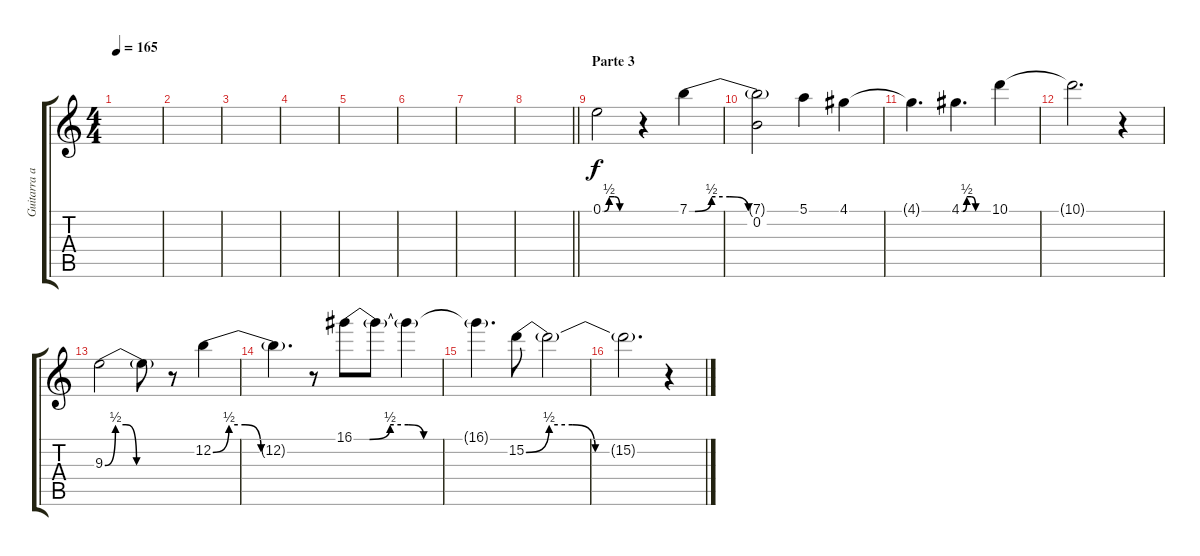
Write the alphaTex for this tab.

\track ("Guitarra adicional" "Guitarra a") {instrument distortionguitar}
\staff {score tabs}
\tuning (E4 B3 G3 D3 A2 E2) {hide}
\ts (4 4)
\tempo 165
\clef g2
\ks c
|
|
|
|
|
|
|
\barLineRight lightlight
|
\section ("" "Parte 3")
0.1{be (custom 0 0 3 0 12 2 22 2 32 0 60 0)}.2 r.4 7.1{be (custom 0 0 3 0 12 2 22 2 32 0 60 0)}.4 |
(7.1{t} 0.2).2 5.1.4 4.1.4 |
4.1{t}.4{d} 4.1{be (custom 0 0 3 0 12 2 22 2 32 0 60 0)}.4{d} 10.1.4 |
10.1{t}.2{d} r.4 |
9.3{be (custom 0 0 10 2 20 2 30 0 60 0)}.2 9.3{t}.8 r.8 12.2{be (custom 0 0 10 2 20 2 30 0 60 0)}.4 |
12.2{t}.4{d} r.8 16.1{be (custom 0 0 6 0 14 2 21 2 27 0 30 0 34 0 60 0)}.8 16.1{t}.8 16.1{t}.4 |
16.1{t}.4{d} 15.2{be (custom 0 0 10 2 20 2 30 0 60 0)}.8 15.2{t}.2 |
15.2{t}.2{d} r.4
